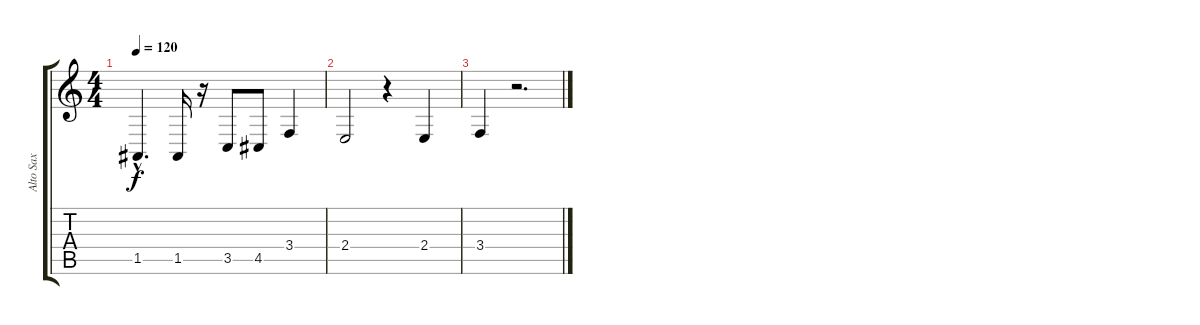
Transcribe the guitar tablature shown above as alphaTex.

\track ("Alto Sax" "Alto Sax") {instrument altosax}
\staff {score tabs}
\tuning (E4 B3 G3 D3 A2 E2) {hide}
\ts (4 4)
\tempo 120
\clef g2
\ks c
1.5{hac}.4{d dy f} 1.5.16 r.16 3.5.8 4.5.8 3.4.4 |
2.4.2 r.4 2.4.4 |
3.4.4 r.2{d}
